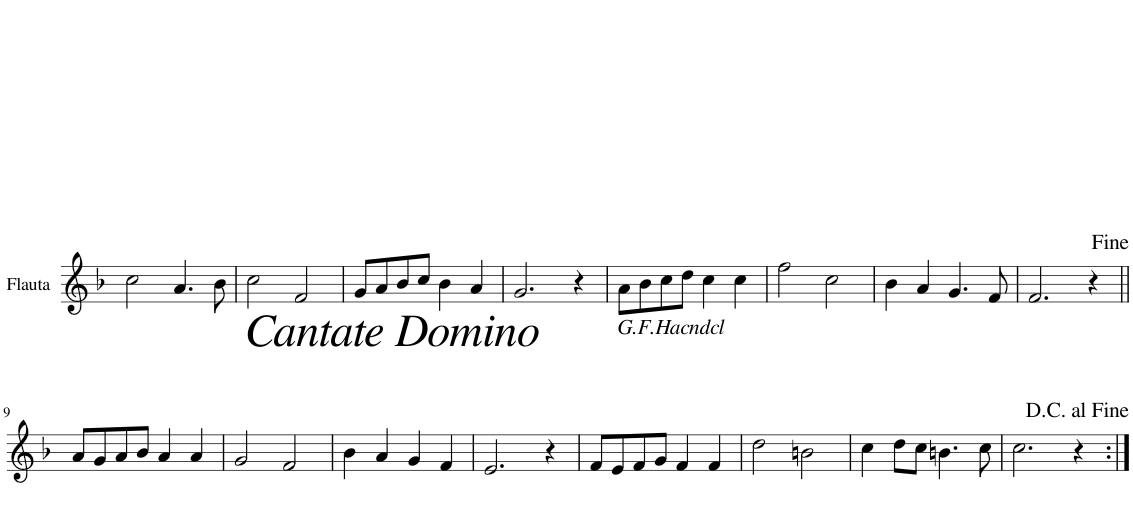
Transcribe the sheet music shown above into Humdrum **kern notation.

**kern
*part1
*staff1
*I"Flauta
*I'Fl
*clefG2
*k[b-]
=1
2cc\
4.a/
8b-\
=2
!LO:TX:b:i:t=Cantate Domino
2cc\
2f/
=3
8g/L
8a/
8b-/
8cc/J
4b-\
4a/
=4
2.g/
4r
=5
!LO:TX:b:i:t=G.F.Hacndcl
8a\L
8b-\
8cc\
8dd\J
4cc\
4cc\
=6
2ff\
2cc\
=7
4b-\
4a/
4.g/
8f/
=8
2.f/
4r
!!LO:LB:g=z
=9||
8a/L
8g/
8a/
8b-/J
4a/
4a/
=10
2g/
2f/
=11
4b-\
4a/
4g/
4f/
=12
2.e/
4r
=13
8f/L
8e/
8f/
8g/J
4f/
4f/
=14
2dd\
2bn\
=15
4cc\
8dd\L
8cc\J
4.bn\
8cc\
=16
2.cc\
4r
=:|!
*-
